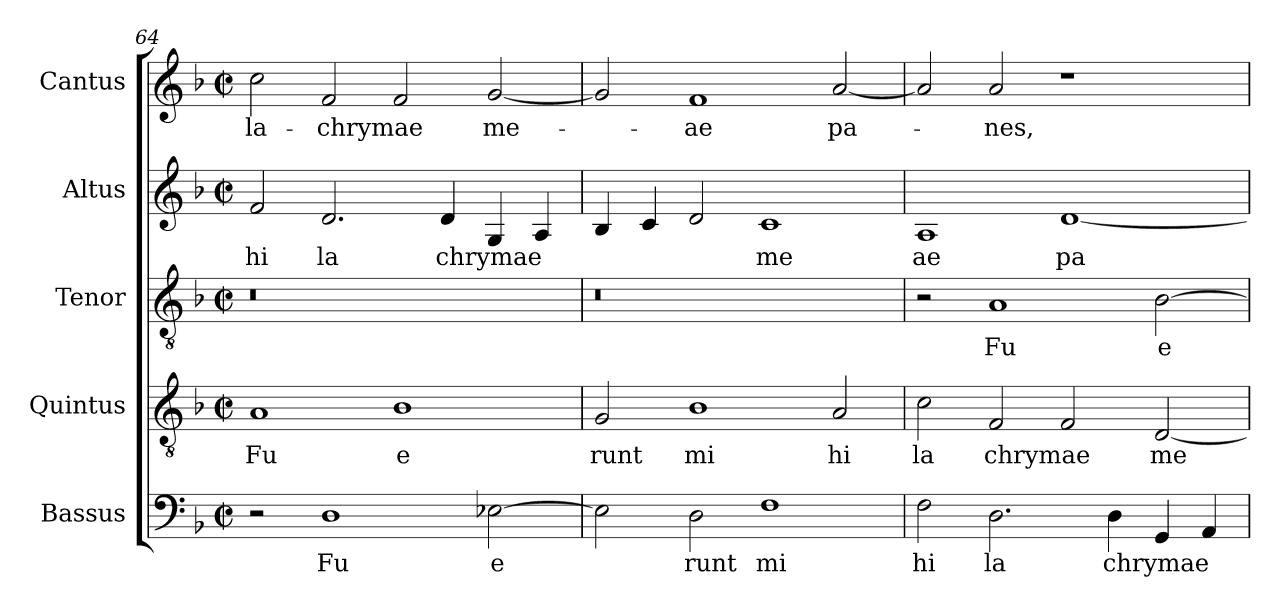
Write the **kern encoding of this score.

**kern	**text	**kern	**text	**kern	**text	**kern	**text	**kern	**text
*part5	*part5	*part4	*part4	*part3	*part3	*part2	*part2	*part1	*part1
*staff5	*staff5	*staff4	*staff4	*staff3	*staff3	*staff2	*staff2	*staff1	*staff1
*I"Bassus	*	*I"Quintus	*	*I"Tenor	*	*I"Altus	*	*I"Cantus	*
*clefF4	*	*clefGv2	*	*clefGv2	*	*clefG2	*	*clefG2	*
*k[b-]	*	*k[b-]	*	*k[b-]	*	*k[b-]	*	*k[b-]	*
*F:	*	*F:	*	*F:	*	*F:	*	*F:	*
*M2/2	*	*M2/2	*	*M2/2	*	*M2/2	*	*M2/2	*
*met(c|)	*	*met(c|)	*	*met(c|)	*	*met(c|)	*	*met(c|)	*
=64	=64	=64	=64	=64	=64	=64	=64	=64	=64
!	!	!	!LO:LY:b:cj	!	!	!	!LO:LY:b:cj	!	!LO:LY:b:cj
2r	.	1A	Fu	0r	.	2f/	hi	2cc\	la-
!	!LO:LY:b:cj	!	!	!	!	!	!LO:LY:b:cj	!	!LO:LY:b:cj
1D	Fu	.	.	.	.	2.d/	la	2f/	-chrymae
!	!	!	!LO:LY:b:cj	!	!	!	!	!	!
.	.	1B-	e	.	.	.	.	2f/	.
!	!	!	!	!	!	!	!LO:LY:b:cj	!	!
.	.	.	.	.	.	4d/	chrymae	.	.
!	!LO:LY:b:cj	!	!	!	!	!	!	!	!LO:LY:b
[>2E-X\	e	.	.	.	.	4G/	.	[<2g/	me-
.	.	.	.	.	.	4A/	.	.	.
=65	=65	=65	=65	=65	=65	=65	=65	=65	=65
!	!	!	!LO:LY:b:cj	!	!	!	!	!	!
2E-\]	.	2G/	runt	0r	.	4B-/	.	2g/]	.
.	.	.	.	.	.	4c/	.	.	.
!	!LO:LY:b:cj	!	!LO:LY:b:cj	!	!	!	!	!	!LO:LY:b:cj
2D\	runt	1B-	mi	.	.	2d/	.	1f	-ae
!	!LO:LY:b:cj	!	!	!	!	!	!LO:LY:b:cj	!	!
1F	mi	.	.	.	.	1c	me	.	.
!	!	!	!LO:LY:b:cj	!	!	!	!	!	!LO:LY:b:cj
.	.	2A/	hi	.	.	.	.	[<2a/	pa-
=66	=66	=66	=66	=66	=66	=66	=66	=66	=66
!	!LO:LY:b:cj	!	!LO:LY:b:cj	!	!	!	!LO:LY:b:cj	!	!
2F\	hi	2c\	la	2r	.	1A	ae	2a/]	.
!	!LO:LY:b:cj	!	!LO:LY:b:cj	!	!LO:LY:b:cj	!	!	!	!LO:LY:b:cj
2.D\	la	2F/	chrymae	1A	Fu	.	.	2a/	-nes,
!	!	!	!	!	!	!	!LO:LY:b:cj	!	!
.	.	2F/	.	.	.	[<1d	pa	1r	.
!	!LO:LY:b:cj	!	!	!	!	!	!	!	!
4D\	chrymae	.	.	.	.	.	.	.	.
!	!	!	!LO:LY:b	!	!LO:LY:b:cj	!	!	!	!
4GG/	.	[<2D/	me	[>2B-\	e	.	.	.	.
4AA/	.	.	.	.	.	.	.	.	.
=	=	=	=	=	=	=	=	=	=
*-	*-	*-	*-	*-	*-	*-	*-	*-	*-
